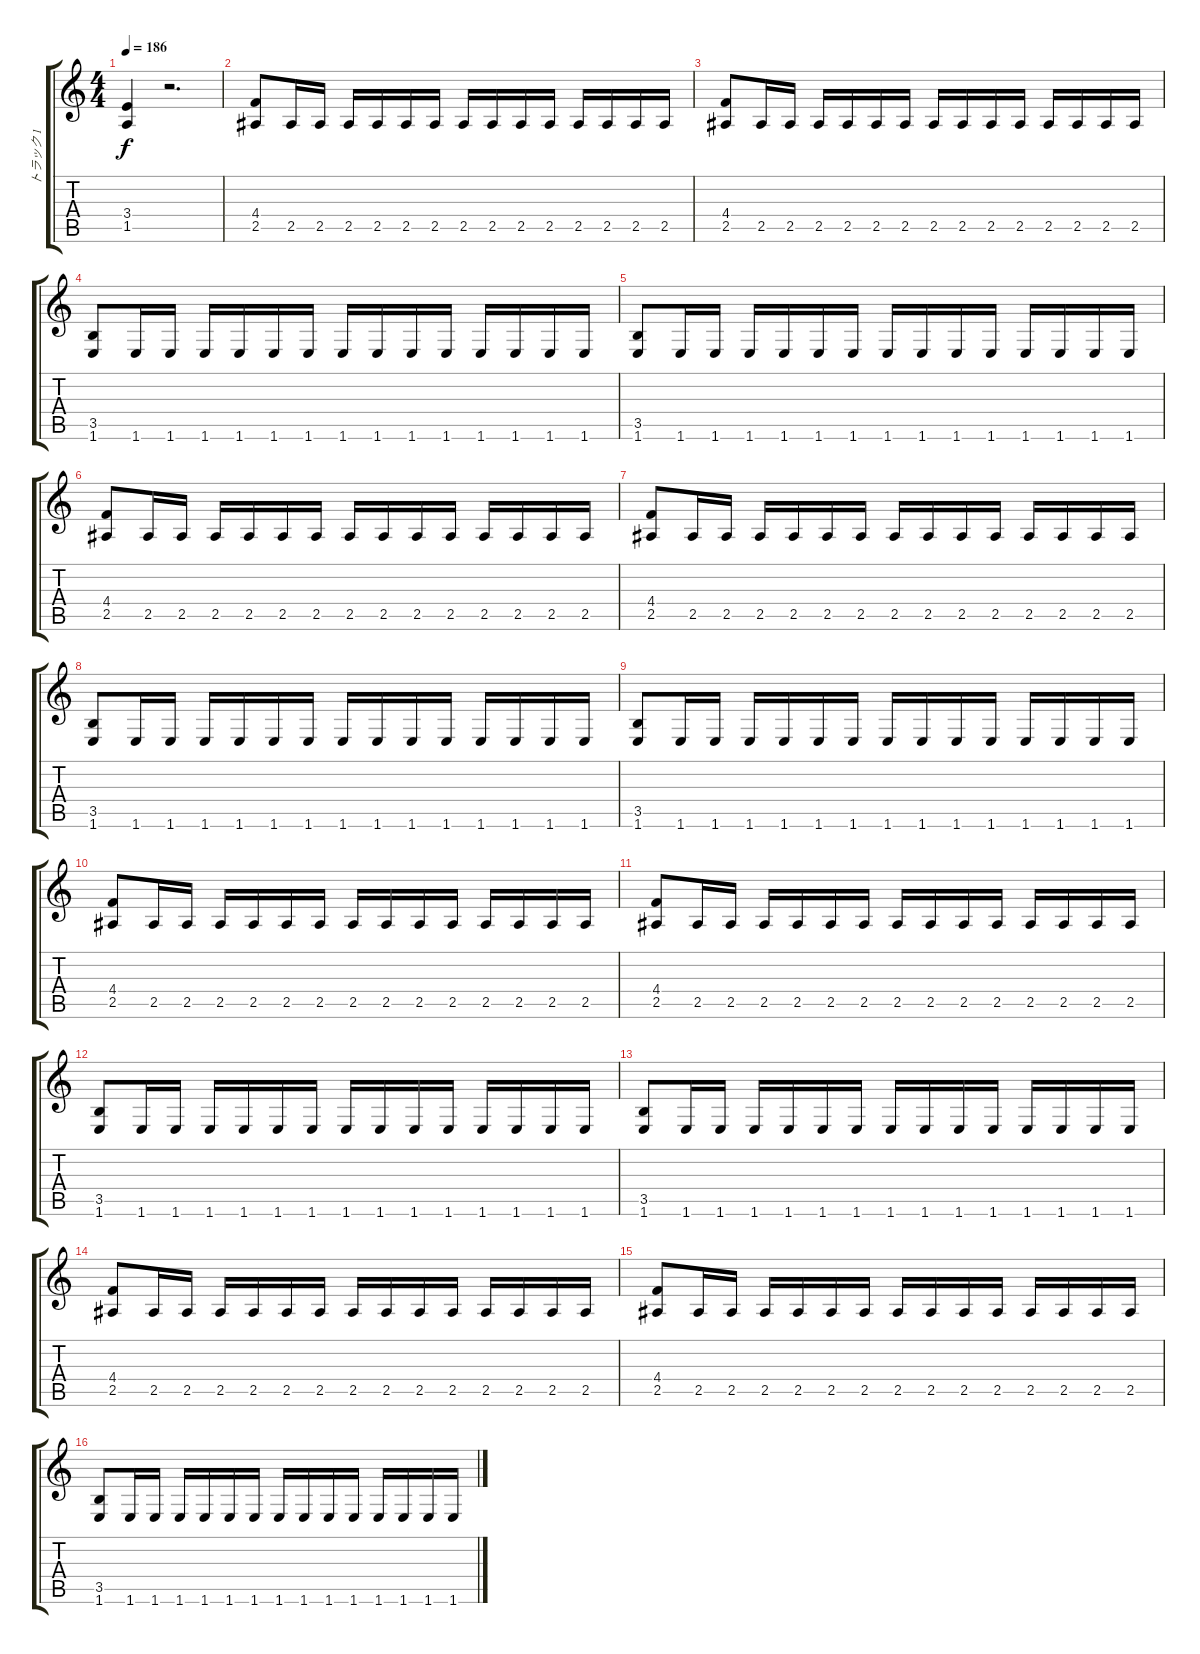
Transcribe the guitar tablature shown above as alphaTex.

\track ("トラック 1" "トラック 1") {instrument distortionguitar}
\staff {score tabs}
\tuning (Eb4 Bb3 Gb3 Db3 Ab2 Eb2) {hide}
\ts (4 4)
\tempo 186
\clef g2
\ks c
(3.4 1.5).4{dy f} r.2{d} |
(4.4 2.5).8 2.5.16 2.5.16 2.5.16 2.5.16 2.5.16 2.5.16 2.5.16 2.5.16 2.5.16 2.5.16 2.5.16 2.5.16 2.5.16 2.5.16 |
(4.4 2.5).8 2.5.16 2.5.16 2.5.16 2.5.16 2.5.16 2.5.16 2.5.16 2.5.16 2.5.16 2.5.16 2.5.16 2.5.16 2.5.16 2.5.16 |
(3.5 1.6).8 1.6.16 1.6.16 1.6.16 1.6.16 1.6.16 1.6.16 1.6.16 1.6.16 1.6.16 1.6.16 1.6.16 1.6.16 1.6.16 1.6.16 |
(3.5 1.6).8 1.6.16 1.6.16 1.6.16 1.6.16 1.6.16 1.6.16 1.6.16 1.6.16 1.6.16 1.6.16 1.6.16 1.6.16 1.6.16 1.6.16 |
(4.4 2.5).8 2.5.16 2.5.16 2.5.16 2.5.16 2.5.16 2.5.16 2.5.16 2.5.16 2.5.16 2.5.16 2.5.16 2.5.16 2.5.16 2.5.16 |
(4.4 2.5).8 2.5.16 2.5.16 2.5.16 2.5.16 2.5.16 2.5.16 2.5.16 2.5.16 2.5.16 2.5.16 2.5.16 2.5.16 2.5.16 2.5.16 |
(3.5 1.6).8 1.6.16 1.6.16 1.6.16 1.6.16 1.6.16 1.6.16 1.6.16 1.6.16 1.6.16 1.6.16 1.6.16 1.6.16 1.6.16 1.6.16 |
(3.5 1.6).8 1.6.16 1.6.16 1.6.16 1.6.16 1.6.16 1.6.16 1.6.16 1.6.16 1.6.16 1.6.16 1.6.16 1.6.16 1.6.16 1.6.16 |
(4.4 2.5).8 2.5.16 2.5.16 2.5.16 2.5.16 2.5.16 2.5.16 2.5.16 2.5.16 2.5.16 2.5.16 2.5.16 2.5.16 2.5.16 2.5.16 |
(4.4 2.5).8 2.5.16 2.5.16 2.5.16 2.5.16 2.5.16 2.5.16 2.5.16 2.5.16 2.5.16 2.5.16 2.5.16 2.5.16 2.5.16 2.5.16 |
(3.5 1.6).8 1.6.16 1.6.16 1.6.16 1.6.16 1.6.16 1.6.16 1.6.16 1.6.16 1.6.16 1.6.16 1.6.16 1.6.16 1.6.16 1.6.16 |
(3.5 1.6).8 1.6.16 1.6.16 1.6.16 1.6.16 1.6.16 1.6.16 1.6.16 1.6.16 1.6.16 1.6.16 1.6.16 1.6.16 1.6.16 1.6.16 |
(4.4 2.5).8 2.5.16 2.5.16 2.5.16 2.5.16 2.5.16 2.5.16 2.5.16 2.5.16 2.5.16 2.5.16 2.5.16 2.5.16 2.5.16 2.5.16 |
(4.4 2.5).8 2.5.16 2.5.16 2.5.16 2.5.16 2.5.16 2.5.16 2.5.16 2.5.16 2.5.16 2.5.16 2.5.16 2.5.16 2.5.16 2.5.16 |
(3.5 1.6).8 1.6.16 1.6.16 1.6.16 1.6.16 1.6.16 1.6.16 1.6.16 1.6.16 1.6.16 1.6.16 1.6.16 1.6.16 1.6.16 1.6.16
